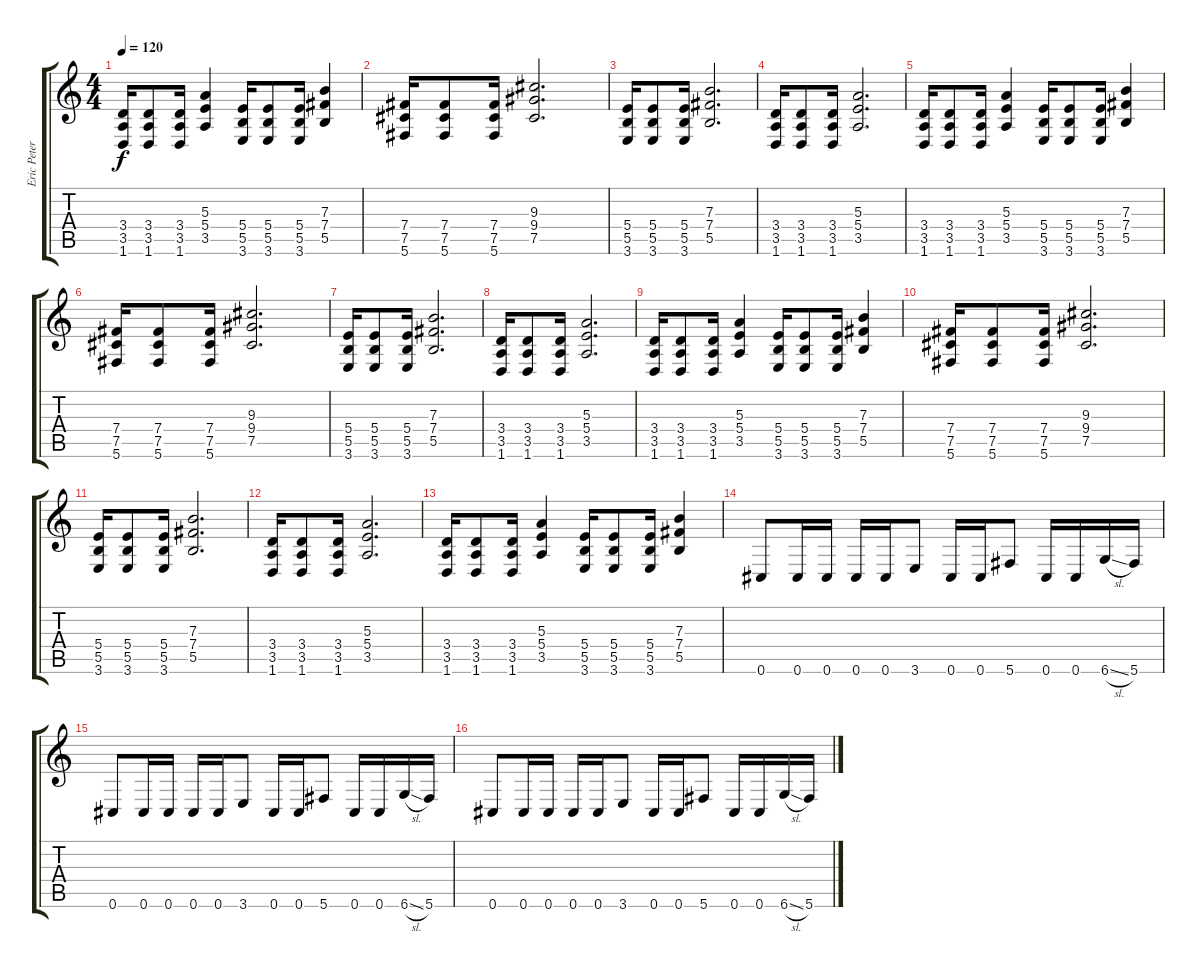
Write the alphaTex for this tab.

\track ("Eric Peterson" "Eric Peter") {instrument distortionguitar}
\staff {score tabs}
\tuning (Db4 Ab3 E3 B2 Gb2 Db2) {hide}
\ts (4 4)
\tempo 120
\clef g2
\ks c
(3.4 3.5 1.6).16{dy f} (3.4 3.5 1.6).8 (3.4 3.5 1.6).16 (5.3 5.4 3.5).4 (5.4 5.5 3.6).16 (5.4 5.5 3.6).8 (5.4 5.5 3.6).16 (7.3 7.4 5.5).4 |
(7.4 7.5 5.6).16 (7.4 7.5 5.6).8 (7.4 7.5 5.6).16 (9.3 9.4 7.5).2{d} |
(5.4 5.5 3.6).16 (5.4 5.5 3.6).8 (5.4 5.5 3.6).16 (7.3 7.4 5.5).2{d} |
(3.4 3.5 1.6).16 (3.4 3.5 1.6).8 (3.4 3.5 1.6).16 (5.3 5.4 3.5).2{d} |
(3.4 3.5 1.6).16 (3.4 3.5 1.6).8 (3.4 3.5 1.6).16 (5.3 5.4 3.5).4 (5.4 5.5 3.6).16 (5.4 5.5 3.6).8 (5.4 5.5 3.6).16 (7.3 7.4 5.5).4 |
(7.4 7.5 5.6).16 (7.4 7.5 5.6).8 (7.4 7.5 5.6).16 (9.3 9.4 7.5).2{d} |
(5.4 5.5 3.6).16 (5.4 5.5 3.6).8 (5.4 5.5 3.6).16 (7.3 7.4 5.5).2{d} |
(3.4 3.5 1.6).16 (3.4 3.5 1.6).8 (3.4 3.5 1.6).16 (5.3 5.4 3.5).2{d} |
(3.4 3.5 1.6).16 (3.4 3.5 1.6).8 (3.4 3.5 1.6).16 (5.3 5.4 3.5).4 (5.4 5.5 3.6).16 (5.4 5.5 3.6).8 (5.4 5.5 3.6).16 (7.3 7.4 5.5).4 |
(7.4 7.5 5.6).16 (7.4 7.5 5.6).8 (7.4 7.5 5.6).16 (9.3 9.4 7.5).2{d} |
(5.4 5.5 3.6).16 (5.4 5.5 3.6).8 (5.4 5.5 3.6).16 (7.3 7.4 5.5).2{d} |
(3.4 3.5 1.6).16 (3.4 3.5 1.6).8 (3.4 3.5 1.6).16 (5.3 5.4 3.5).2{d} |
(3.4 3.5 1.6).16 (3.4 3.5 1.6).8 (3.4 3.5 1.6).16 (5.3 5.4 3.5).4 (5.4 5.5 3.6).16 (5.4 5.5 3.6).8 (5.4 5.5 3.6).16 (7.3 7.4 5.5).4 |
0.6.8 0.6.16 0.6.16 0.6.16 0.6.16 3.6.8 0.6.16 0.6.16 5.6.8 0.6.16 0.6.16 6.6{sl}.16 5.6.16 |
0.6.8 0.6.16 0.6.16 0.6.16 0.6.16 3.6.8 0.6.16 0.6.16 5.6.8 0.6.16 0.6.16 6.6{sl}.16 5.6.16 |
0.6.8 0.6.16 0.6.16 0.6.16 0.6.16 3.6.8 0.6.16 0.6.16 5.6.8 0.6.16 0.6.16 6.6{sl}.16 5.6.16
